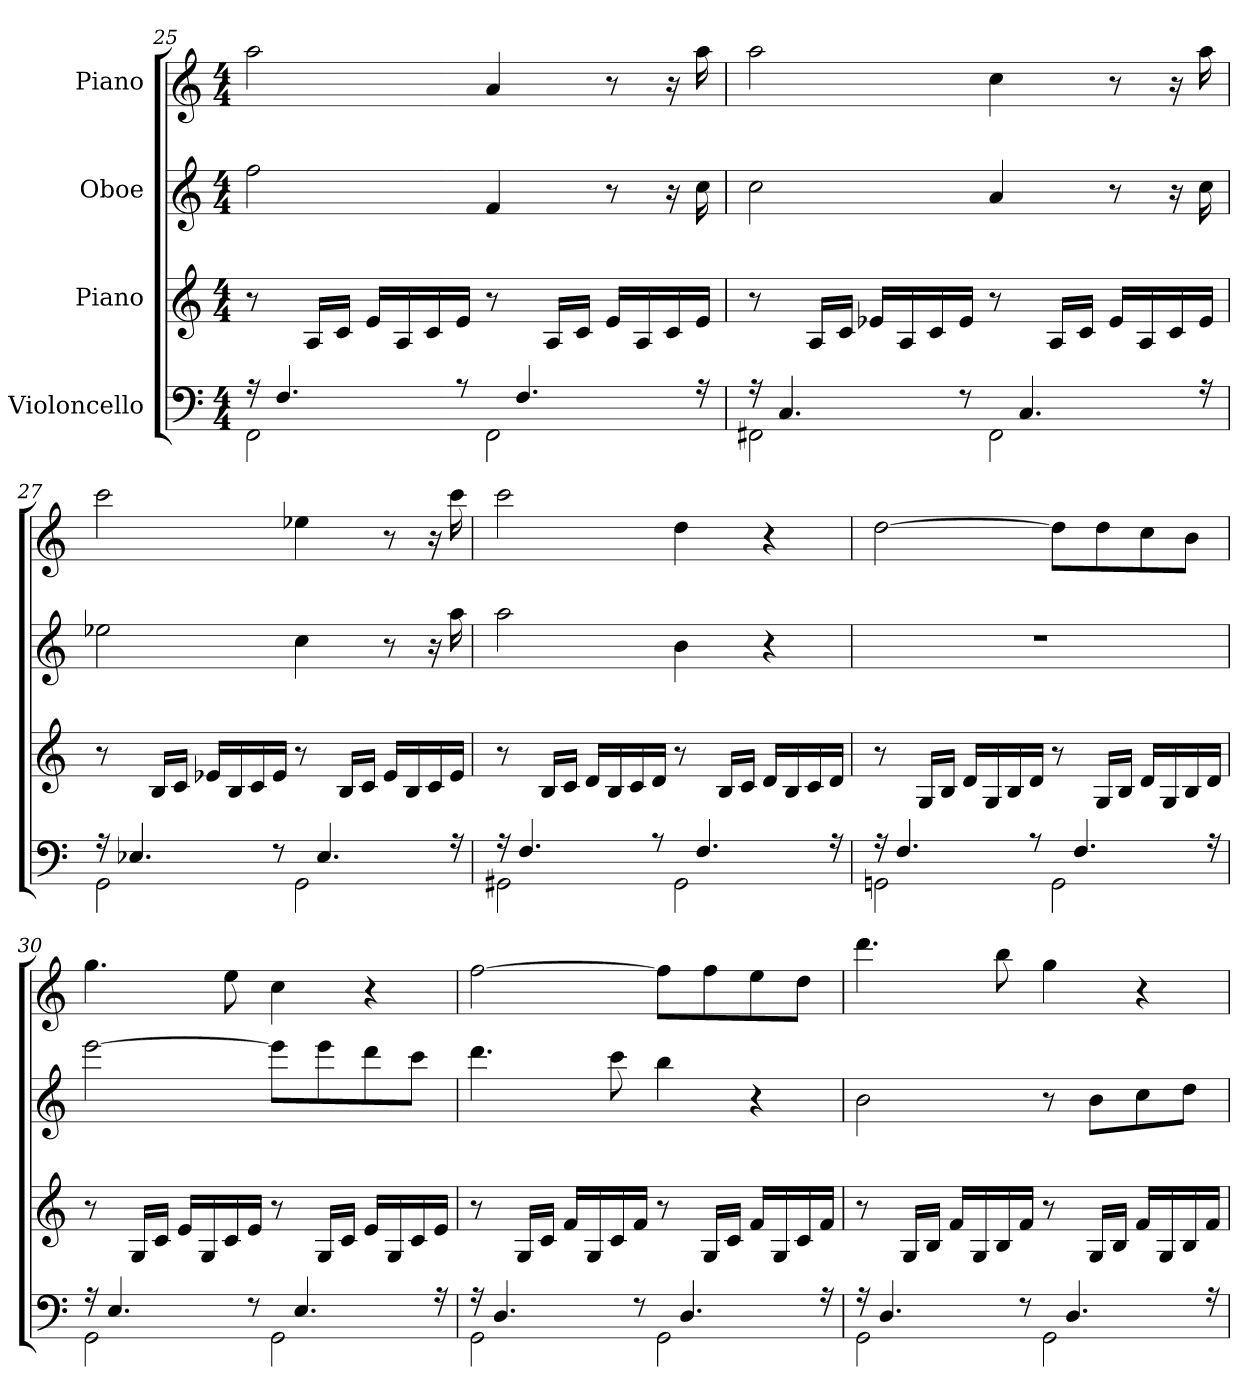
**kern	**kern	**kern	**kern
*part4	*part3	*part2	*part1
*staff4	*staff3	*staff2	*staff1
*I"Violoncello	*I"Piano	*I"Oboe	*I"Piano
!!LO:LB:g=z
*clefF4	*clefG2	*clefG2	*clefG2
*k[]	*k[]	*k[]	*k[]
*M4/4	*M4/4	*M4/4	*M4/4
=25	=25	=25	=25
*^	*	*	*
16r	2FF\	8r	2ff\	2aa\
4.F/	.	.	.	.
.	.	16A/LL	.	.
.	.	16c/JJ	.	.
.	.	16e/LL	.	.
.	.	16A/	.	.
.	.	16c/	.	.
8r	.	16e/JJ	.	.
.	2FF\	8r	4f/	4a/
4.F/	.	.	.	.
.	.	16A/LL	.	.
.	.	16c/JJ	.	.
.	.	16e/LL	8r	8r
.	.	16A/	.	.
.	.	16c/	16r	16r
16r	.	16e/JJ	16cc\	16aa\
=26	=26	=26	=26	=26
16r	2FF#X\	8r	2cc\	2aa\
4.C/	.	.	.	.
.	.	16A/LL	.	.
.	.	16c/JJ	.	.
.	.	16e-X/LL	.	.
.	.	16A/	.	.
.	.	16c/	.	.
8r	.	16e-/JJ	.	.
.	2FF#\	8r	4a/	4cc\
4.C/	.	.	.	.
.	.	16A/LL	.	.
.	.	16c/JJ	.	.
.	.	16e-/LL	8r	8r
.	.	16A/	.	.
.	.	16c/	16r	16r
16r	.	16e-/JJ	16cc\	16aa\
=27	=27	=27	=27	=27
16r	2GG\	8r	2ee-X\	2ccc\
4.E-X/	.	.	.	.
.	.	16B/LL	.	.
.	.	16c/JJ	.	.
.	.	16e-X/LL	.	.
.	.	16B/	.	.
.	.	16c/	.	.
8r	.	16e-/JJ	.	.
.	2GG\	8r	4cc\	4ee-X\
4.E-/	.	.	.	.
.	.	16B/LL	.	.
.	.	16c/JJ	.	.
.	.	16e-/LL	8r	8r
.	.	16B/	.	.
.	.	16c/	16r	16r
16r	.	16e-/JJ	16aa\	16ccc\
!!LO:PB:g=z
=28	=28	=28	=28	=28
16r	2GG#X\	8r	2aa\	2ccc\
4.F/	.	.	.	.
.	.	16B/LL	.	.
.	.	16c/JJ	.	.
.	.	16d/LL	.	.
.	.	16B/	.	.
.	.	16c/	.	.
8r	.	16d/JJ	.	.
.	2GG#\	8r	4b\	4dd\
4.F/	.	.	.	.
.	.	16B/LL	.	.
.	.	16c/JJ	.	.
.	.	16d/LL	4r	4r
.	.	16B/	.	.
.	.	16c/	.	.
16r	.	16d/JJ	.	.
=29	=29	=29	=29	=29
16r	2GGn\	8r	1r	[2dd\
4.F/	.	.	.	.
.	.	16G/LL	.	.
.	.	16B/JJ	.	.
.	.	16d/LL	.	.
.	.	16G/	.	.
.	.	16B/	.	.
8r	.	16d/JJ	.	.
.	2GG\	8r	.	8dd\L]
4.F/	.	.	.	.
.	.	16G/LL	.	8dd\
.	.	16B/JJ	.	.
.	.	16d/LL	.	8cc\
.	.	16G/	.	.
.	.	16B/	.	8b\J
16r	.	16d/JJ	.	.
=30	=30	=30	=30	=30
16r	2GG\	8r	[2eee\	4.gg\
4.E/	.	.	.	.
.	.	16G/LL	.	.
.	.	16c/JJ	.	.
.	.	16e/LL	.	.
.	.	16G/	.	.
.	.	16c/	.	8ee\
8r	.	16e/JJ	.	.
.	2GG\	8r	8eee\L]	4cc\
4.E/	.	.	.	.
.	.	16G/LL	8eee\	.
.	.	16c/JJ	.	.
.	.	16e/LL	8ddd\	4r
.	.	16G/	.	.
.	.	16c/	8ccc\J	.
16r	.	16e/JJ	.	.
!!LO:LB:g=z
=31	=31	=31	=31	=31
16r	2GG\	8r	4.ddd\	[2ff\
4.D/	.	.	.	.
.	.	16G/LL	.	.
.	.	16c/JJ	.	.
.	.	16f/LL	.	.
.	.	16G/	.	.
.	.	16c/	8ccc\	.
8r	.	16f/JJ	.	.
.	2GG\	8r	4bb\	8ff\L]
4.D/	.	.	.	.
.	.	16G/LL	.	8ff\
.	.	16c/JJ	.	.
.	.	16f/LL	4r	8ee\
.	.	16G/	.	.
.	.	16c/	.	8dd\J
16r	.	16f/JJ	.	.
=32	=32	=32	=32	=32
16r	2GG\	8r	2b\	4.ddd\
4.D/	.	.	.	.
.	.	16G/LL	.	.
.	.	16B/JJ	.	.
.	.	16f/LL	.	.
.	.	16G/	.	.
.	.	16B/	.	8bb\
8r	.	16f/JJ	.	.
.	2GG\	8r	8r	4gg\
4.D/	.	.	.	.
.	.	16G/LL	8b\L	.
.	.	16B/JJ	.	.
.	.	16f/LL	8cc\	4r
.	.	16G/	.	.
.	.	16B/	8dd\J	.
16r	.	16f/JJ	.	.
*v	*v	*	*	*
=	=	=	=
*-	*-	*-	*-
